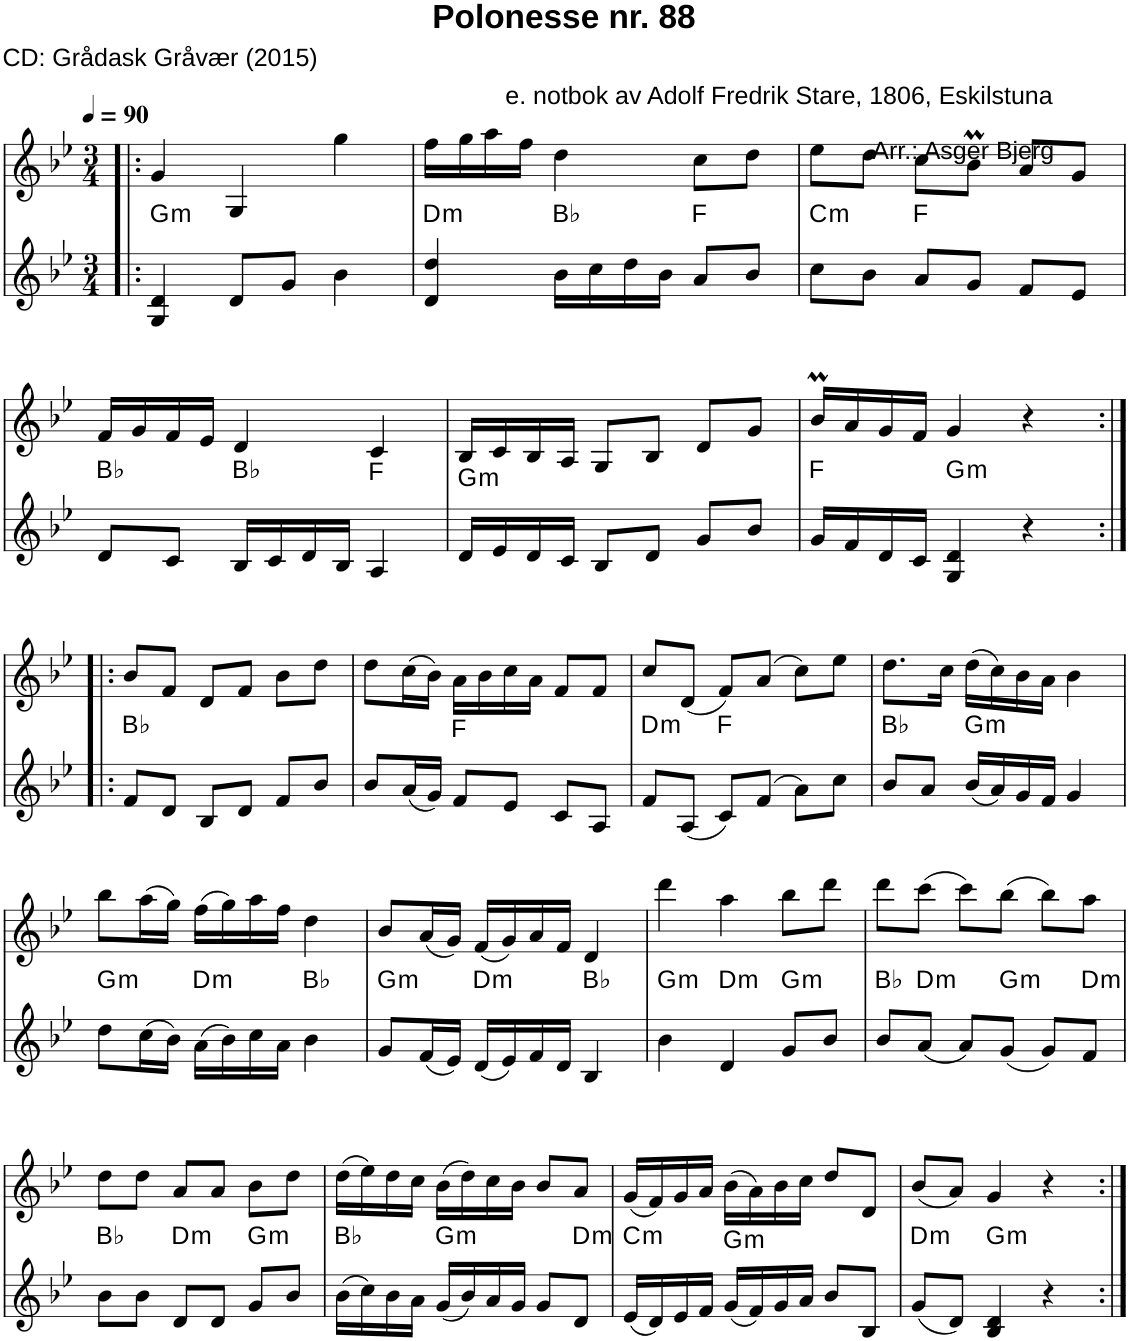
**kern	**kern	**harte
*part2	*part1	*part1
*staff2	*staff1	*
*I"Klassisk guitar	*I"Klaver	*
*clefG2	*clefG2	*
*k[b-e-]	*k[b-e-]	*
*M3/4	*M3/4	*
*MM90	*MM90	*
=1!|:	=1!|:	=1!|:
!	!	!LO:H:kt=m
4G/ 4d/	4g/	G:min
8d/L	4G/	.
8g/J	.	.
4b-\	4gg\	.
=2	=2	=2
!	!	!LO:H:kt=m
4d/ 4dd/	16ff\LL	D:min
.	16gg\	.
.	16aa\	.
.	16ff\JJ	.
16b-\LL	4dd\	Bb:maj
16cc\	.	.
16dd\	.	.
16b-\JJ	.	.
8a/L	8cc\L	F:maj
8b-/J	8dd\J	.
=3	=3	=3
!	!	!LO:H:kt=m
8cc\L	8ee-\L	C:min
8b-\J	8dd\J	.
8a/L	8cc\L	F:maj
8g/J	8b-M\J	.
8f/L	8a/L	.
8e-/J	8g/J	.
!!LO:LB:g=z
=4	=4	=4
8d/L	16f/LL	Bb:maj
.	16g/	.
8c/J	16f/	.
.	16e-/JJ	.
16B-/LL	4d/	Bb:maj
16c/	.	.
16d/	.	.
16B-/JJ	.	.
4A/	4c/	F:maj
=5	=5	=5
!	!	!LO:H:kt=m
16d/LL	16B-/LL	G:min
16e-/	16c/	.
16d/	16B-/	.
16c/JJ	16A/JJ	.
8B-/L	8G/L	.
8d/J	8B-/J	.
8g/L	8d/L	.
8b-/J	8g/J	.
=6	=6	=6
16g/LL	16b-M/LL	F:maj
16f/	16a/	.
16d/	16g/	.
16c/JJ	16f/JJ	.
!	!	!LO:H:kt=m
4G/ 4d/	4g/	G:min
4r	4r	.
!!LO:LB:g=z
=7:|!|:	=7:|!|:	=7:|!|:
8f/L	8b-/L	Bb:maj
8d/J	8f/J	.
8B-/L	8d/L	.
8d/J	8f/J	.
8f/L	8b-\L	.
8b-/J	8dd\J	.
=8	=8	=8
8b-/L	8dd\L	.
(16a/L	(16cc\L	.
16g/JJ)	16b-\JJ)	.
8f/L	16a\LL	F:maj
.	16b-\	.
8e-/J	16cc\	.
.	16a\JJ	.
8c/L	8f/L	.
8A/J	8f/J	.
=9	=9	=9
!	!	!LO:H:kt=m
8f/L	8cc/L	D:min
(8A/J	(8d/J	.
8c/L)	8f/L)	F:maj
(8f/J	(8a/J	.
8a\L)	8cc\L)	.
8cc\J	8ee-\J	.
=10	=10	=10
8b-/L	8.dd\L	Bb:maj
8a/J	.	.
.	16cc\Jk	.
!	!	!LO:H:kt=m
(16b-/LL	(16dd\LL	G:min
16a/)	16cc\)	.
16g/	16b-\	.
16f/JJ	16a\JJ	.
4g/	4b-\	.
!!LO:LB:g=z
=11	=11	=11
!	!	!LO:H:kt=m
8dd\L	8bb-\L	G:min
(16cc\L	(16aa\L	.
16b-\JJ)	16gg\JJ)	.
!	!	!LO:H:kt=m
(16a\LL	(16ff\LL	D:min
16b-\)	16gg\)	.
16cc\	16aa\	.
16a\JJ	16ff\JJ	.
4b-\	4dd\	Bb:maj
=12	=12	=12
!	!	!LO:H:kt=m
8g/L	8b-/L	G:min
(16f/L	(16a/L	.
16e-/JJ)	16g/JJ)	.
!	!	!LO:H:kt=m
(16d/LL	(16f/LL	D:min
16e-/)	16g/)	.
16f/	16a/	.
16d/JJ	16f/JJ	.
4B-/	4d/	Bb:maj
=13	=13	=13
!	!	!LO:H:kt=m
4b-\	4ddd\	G:min
!	!	!LO:H:kt=m
4d/	4aa\	D:min
!	!	!LO:H:kt=m
8g/L	8bb-\L	G:min
8b-/J	8ddd\J	.
=14	=14	=14
8b-/L	8ddd\L	Bb:maj
!	!	!LO:H:kt=m
(8a/J	(8ccc\J	D:min
8a/L)	8ccc\L)	.
!	!	!LO:H:kt=m
(8g/J	(8bb-\J	G:min
8g/L)	8bb-\L)	.
!	!	!LO:H:kt=m
8f/J	8aa\J	D:min
!!LO:LB:g=z
=15	=15	=15
8b-\L	8dd\L	Bb:maj
8b-\J	8dd\J	.
!	!	!LO:H:kt=m
8d/L	8a/L	D:min
8d/J	8a/J	.
!	!	!LO:H:kt=m
8g/L	8b-\L	G:min
8b-/J	8dd\J	.
=16	=16	=16
(16b-\LL	(16dd\LL	Bb:maj
16cc\)	16ee-\)	.
16b-\	16dd\	.
16a\JJ	16cc\JJ	.
!	!	!LO:H:kt=m
(16g/LL	(16b-\LL	G:min
16b-/)	16dd\)	.
16a/	16cc\	.
16g/JJ	16b-\JJ	.
8g/L	8b-/L	.
!	!	!LO:H:kt=m
8d/J	8a/J	D:min
=17	=17	=17
!	!	!LO:H:kt=m
(16e-/LL	(16g/LL	C:min
16d/)	16f/)	.
16e-/	16g/	.
16f/JJ	16a/JJ	.
!	!	!LO:H:kt=m
(16g/LL	(16b-\LL	G:min
16f/)	16a\)	.
16g/	16b-\	.
16a/JJ	16cc\JJ	.
8b-/L	8dd/L	.
8B-/J	8d/J	.
=18	=18	=18
!	!	!LO:H:kt=m
(8g/L	(8b-/L	D:min
8d/J)	8a/J)	.
!	!	!LO:H:kt=m
4B-/ 4d/	4g/	G:min
4r	4r	.
=:|!	=:|!	=:|!
*-	*-	*-
